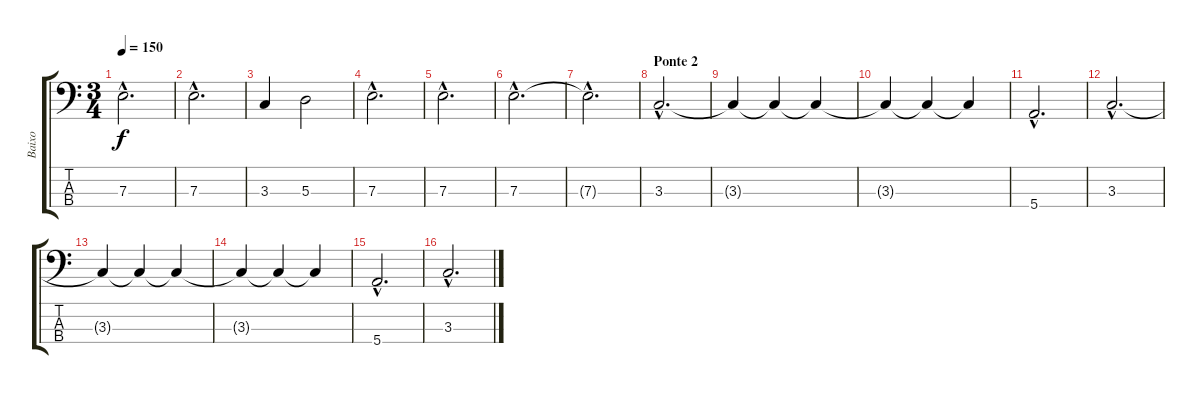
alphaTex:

\track ("Baixo" "Baixo") {instrument electricbasspick}
\staff {score tabs}
\tuning (G2 D2 A1 E1) {hide}
\ts (3 4)
\tempo 150
\clef f4
\ks c
7.3{hac}.2{d dy f} |
7.3{hac}.2{d} |
3.3.4 5.3.2 |
7.3{hac}.2{d} |
7.3{hac}.2{d} |
7.3{hac}.2{d} |
7.3{hac t}.2{d} |
\section ("" "Ponte 2")
3.3{hac}.2{d} |
3.3{t}.4 3.3{t}.4 3.3{t}.4 |
3.3{t}.4 3.3{t}.4 3.3{t}.4 |
5.4{hac}.2{d} |
3.3{hac}.2{d} |
3.3{t}.4 3.3{t}.4 3.3{t}.4 |
3.3{t}.4 3.3{t}.4 3.3{t}.4 |
5.4{hac}.2{d} |
3.3{hac}.2{d}
